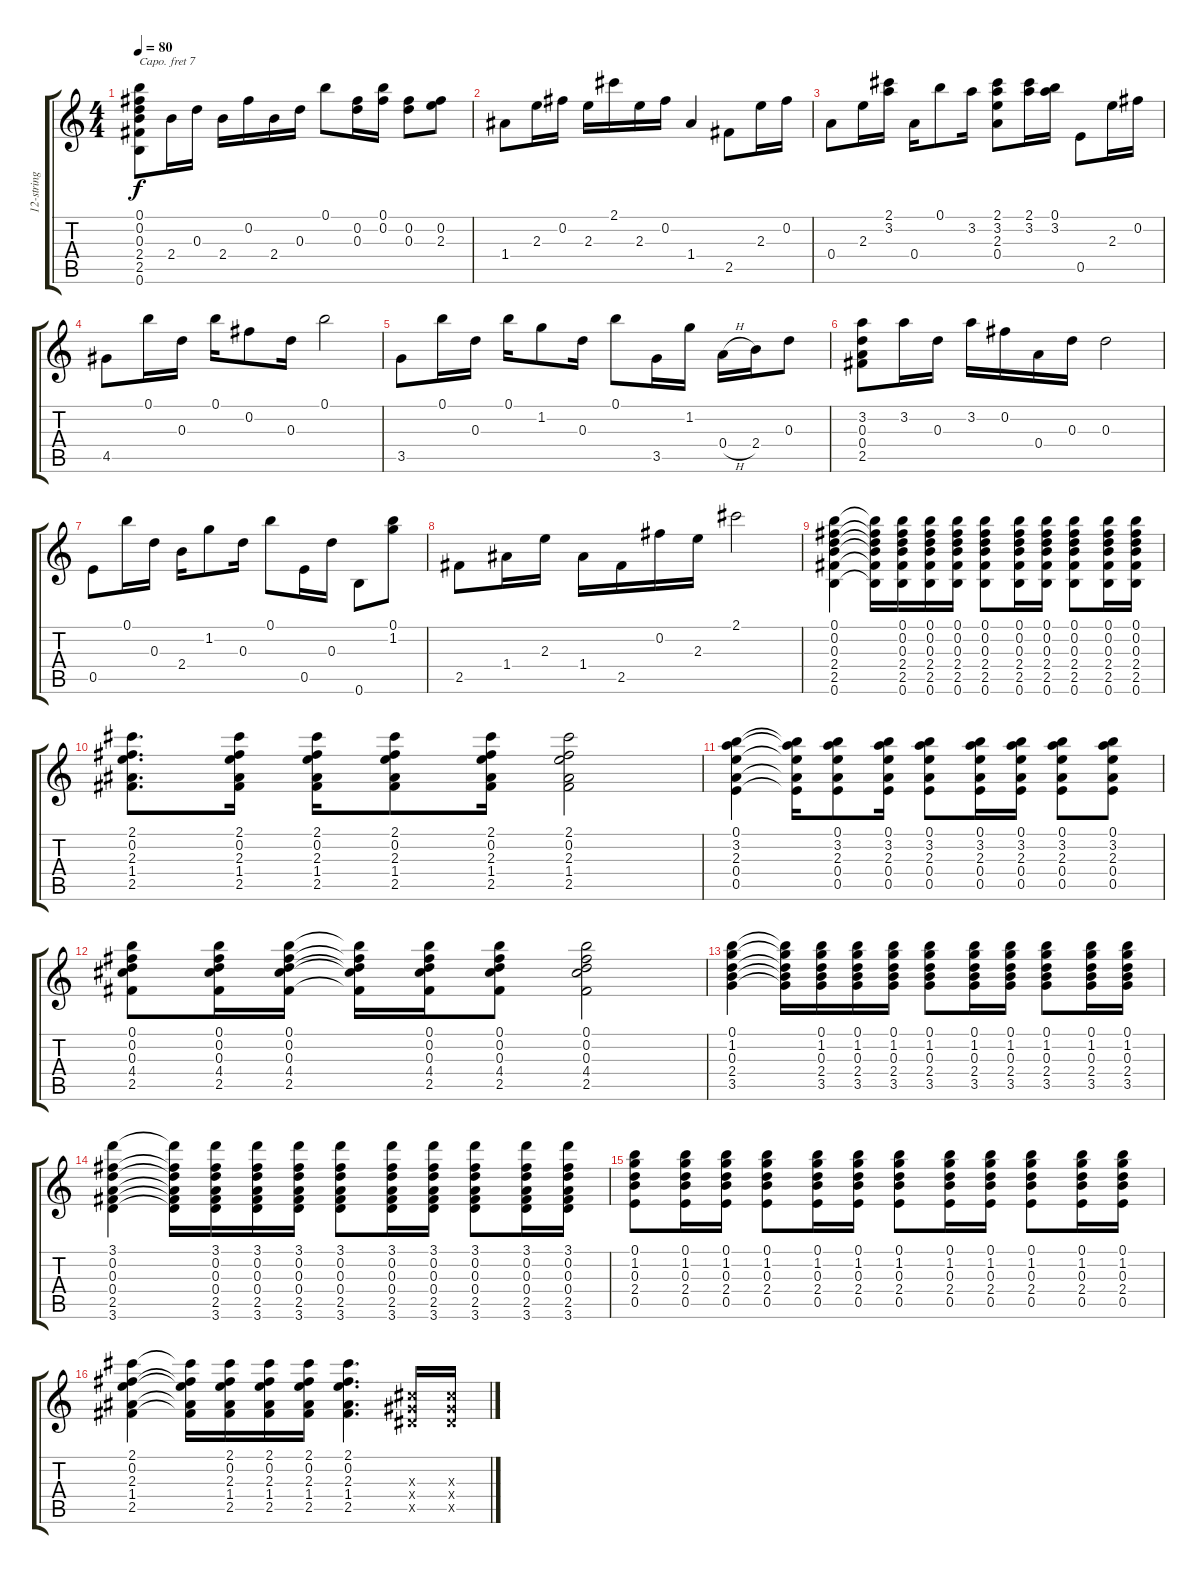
\track ("12-string guitar (1)" "12-string ") {instrument acousticguitarsteel}
\staff {score tabs}
\capo 7
\tuning (E4 B3 G3 D3 A2 E2) {hide}
\ts (4 4)
\tempo 80
\clef g2
\ks c
(0.1 0.2 0.3 2.4 2.5 0.6).8{dy f} 2.4.16 0.3.16 2.4.16 0.2.16 2.4.16 0.3.16 0.1.8 (0.2 0.3).16 (0.1 0.2).16 (0.2 0.3).8 (0.2 2.3).8 |
1.4.8 2.3.16 0.2.16 2.3.16 2.1.16 2.3.16 0.2.16 1.4.4 2.5.8 2.3.16 0.2.16 |
0.4.8 2.3.16 (2.1 3.2).16 0.4.16 0.1.8 3.2.16 (2.1 3.2 2.3 0.4).8 (2.1 3.2).16 (0.1 3.2).16 0.5.8 2.3.16 0.2.16 |
4.5.8 0.1.16 0.3.16 0.1.16 0.2.8 0.3.16 0.1.2 |
3.5.8 0.1.16 0.3.16 0.1.16 1.2.8 0.3.16 0.1.8 3.5.16 1.2.16 0.4{h}.16 2.4.16 0.3.8 |
(3.2 0.3 0.4 2.5).8 3.2.16 0.3.16 3.2.16 0.2.16 0.4.16 0.3.16 0.3.2 |
0.5.8 0.1.16 0.3.16 2.4.16 1.2.8 0.3.16 0.1.8 0.5.16 0.3.16 0.6.8 (0.1 1.2).8 |
2.5.8 1.4.16 2.3.16 1.4.16 2.5.16 0.2.16 2.3.16 2.1.2 |
(0.1 0.2 0.3 2.4 2.5 0.6).4 (0.1{t} 0.2{t} 0.3{t} 2.4{t} 2.5{t} 0.6{t}).16 (0.1 0.2 0.3 2.4 2.5 0.6).16 (0.1 0.2 0.3 2.4 2.5 0.6).16 (0.1 0.2 0.3 2.4 2.5 0.6).16 (0.1 0.2 0.3 2.4 2.5 0.6).8 (0.1 0.2 0.3 2.4 2.5 0.6).16 (0.1 0.2 0.3 2.4 2.5 0.6).16 (0.1 0.2 0.3 2.4 2.5 0.6).8 (0.1 0.2 0.3 2.4 2.5 0.6).16 (0.1 0.2 0.3 2.4 2.5 0.6).16 |
(2.1 0.2 2.3 1.4 2.5).8{d} (2.1 0.2 2.3 1.4 2.5).16 (2.1 0.2 2.3 1.4 2.5).16 (2.1 0.2 2.3 1.4 2.5).8 (2.1 0.2 2.3 1.4 2.5).16 (2.1 0.2 2.3 1.4 2.5).2 |
(0.1 3.2 2.3 0.4 0.5).4 (0.1{t} 3.2{t} 2.3{t} 0.4{t} 0.5{t}).16 (0.1 3.2 2.3 0.4 0.5).8 (0.1 3.2 2.3 0.4 0.5).16 (0.1 3.2 2.3 0.4 0.5).8 (0.1 3.2 2.3 0.4 0.5).16 (0.1 3.2 2.3 0.4 0.5).16 (0.1 3.2 2.3 0.4 0.5).8 (0.1 3.2 2.3 0.4 0.5).8 |
(0.1 0.2 0.3 4.4 2.5).8 (0.1 0.2 0.3 4.4 2.5).16 (0.1 0.2 0.3 4.4 2.5).16 (0.1{t} 0.2{t} 0.3{t} 4.4{t} 2.5{t}).16 (0.1 0.2 0.3 4.4 2.5).16 (0.1 0.2 0.3 4.4 2.5).8 (0.1 0.2 0.3 4.4 2.5).2 |
(0.1 1.2 0.3 2.4 3.5).4 (0.1{t} 1.2{t} 0.3{t} 2.4{t} 3.5{t}).16 (0.1 1.2 0.3 2.4 3.5).16 (0.1 1.2 0.3 2.4 3.5).16 (0.1 1.2 0.3 2.4 3.5).16 (0.1 1.2 0.3 2.4 3.5).8 (0.1 1.2 0.3 2.4 3.5).16 (0.1 1.2 0.3 2.4 3.5).16 (0.1 1.2 0.3 2.4 3.5).8 (0.1 1.2 0.3 2.4 3.5).16 (0.1 1.2 0.3 2.4 3.5).16 |
(3.1 0.2 0.3 0.4 2.5 3.6).4 (3.1{t} 0.2{t} 0.3{t} 0.4{t} 2.5{t} 3.6{t}).16 (3.1 0.2 0.3 0.4 2.5 3.6).16 (3.1 0.2 0.3 0.4 2.5 3.6).16 (3.1 0.2 0.3 0.4 2.5 3.6).16 (3.1 0.2 0.3 0.4 2.5 3.6).8 (3.1 0.2 0.3 0.4 2.5 3.6).16 (3.1 0.2 0.3 0.4 2.5 3.6).16 (3.1 0.2 0.3 0.4 2.5 3.6).8 (3.1 0.2 0.3 0.4 2.5 3.6).16 (3.1 0.2 0.3 0.4 2.5 3.6).16 |
(0.1 1.2 0.3 2.4 0.5).8 (0.1 1.2 0.3 2.4 0.5).16 (0.1 1.2 0.3 2.4 0.5).16 (0.1 1.2 0.3 2.4 0.5).8 (0.1 1.2 0.3 2.4 0.5).16 (0.1 1.2 0.3 2.4 0.5).16 (0.1 1.2 0.3 2.4 0.5).8 (0.1 1.2 0.3 2.4 0.5).16 (0.1 1.2 0.3 2.4 0.5).16 (0.1 1.2 0.3 2.4 0.5).8 (0.1 1.2 0.3 2.4 0.5).16 (0.1 1.2 0.3 2.4 0.5).16 |
(2.1 0.2 2.3 1.4 2.5).4 (2.1{t} 0.2{t} 2.3{t} 1.4{t} 2.5{t}).16 (2.1 0.2 2.3 1.4 2.5).16 (2.1 0.2 2.3 1.4 2.5).16 (2.1 0.2 2.3 1.4 2.5).16 (2.1 0.2 2.3 1.4 2.5).4{d} (-1.3{x} -1.4{x} -1.5{x}).16 (-1.3{x} -1.4{x} -1.5{x}).16
